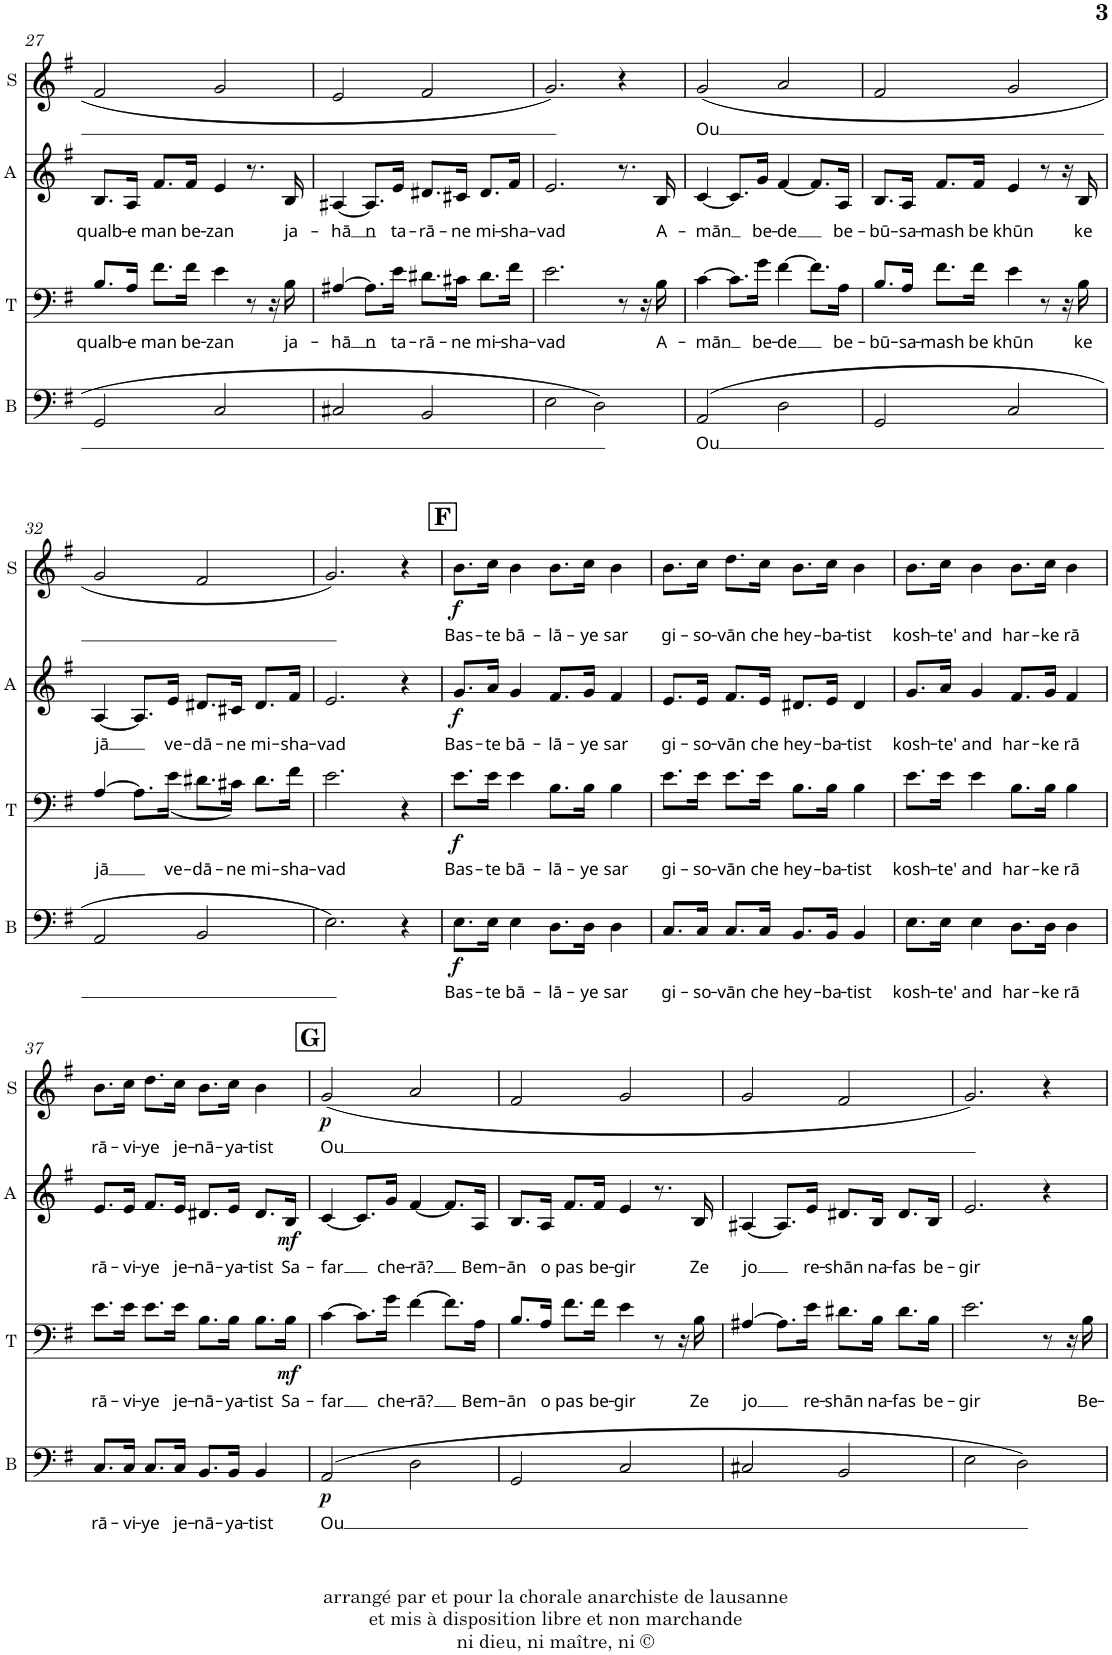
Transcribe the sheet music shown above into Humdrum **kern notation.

**kern	**text	**dynam	**kern	**text	**dynam	**kern	**text	**dynam	**kern	**text	**dynam
*part4	*part4	*part4	*part3	*part3	*part3	*part2	*part2	*part2	*part1	*part1	*part1
*staff4	*staff4	*staff4	*staff3	*staff3	*staff3	*staff2	*staff2	*staff2	*staff1	*staff1	*staff1
*I"Bass	*	*	*I"Tenor	*	*	*I"Alto	*	*	*I"Soprano	*	*
*I'B	*	*	*I'T	*	*	*I'A	*	*	*I'S	*	*
!!LO:PB:g=z
*clefF4	*	*	*clefF4	*	*	*clefG2	*	*	*clefG2	*	*
*k[f#]	*	*	*k[f#]	*	*	*k[f#]	*	*	*k[f#]	*	*
*M4/4	*	*	*M4/4	*	*	*M4/4	*	*	*M4/4	*	*
=27	=27	=27	=27	=27	=27	=27	=27	=27	=27	=27	=27
!	!	!	!	!LO:LY:b	!	!	!LO:LY:b	!	!	!	!
2GG/	.	.	8.B/L	qualb-	.	8.B/L	qualb-	.	2f#/	.	.
!	!	!	!	!LO:LY:b	!	!	!LO:LY:b	!	!	!	!
.	.	.	16A/Jk	-e	.	16A/Jk	-e	.	.	.	.
!	!	!	!	!LO:LY:b	!	!	!LO:LY:b	!	!	!	!
.	.	.	8.f#\L	man	.	8.f#/L	man	.	.	.	.
!	!	!	!	!LO:LY:b	!	!	!LO:LY:b	!	!	!	!
.	.	.	16f#\Jk	be-	.	16f#/Jk	be-	.	.	.	.
!	!	!	!	!LO:LY:b	!	!	!LO:LY:b	!	!	!	!
2C/	.	.	4e\	-zan	.	4e/	-zan	.	2g/	.	.
.	.	.	8r	.	.	8.r	.	.	.	.	.
.	.	.	16r	.	.	.	.	.	.	.	.
!	!	!	!	!LO:LY:b	!	!	!LO:LY:b	!	!	!	!
.	.	.	16B\	ja-	.	16B/	ja-	.	.	.	.
=28	=28	=28	=28	=28	=28	=28	=28	=28	=28	=28	=28
!	!	!	!	!LO:LY:b	!	!	!LO:LY:b	!	!	!	!
2C#X/	.	.	[>4A#X/	-hā	.	[<4A#X/	-hā	.	2e/	.	.
!	!	!	!	!LO:LY:b	!	!	!LO:LY:b	!	!	!	!
.	.	.	8.A#\L]	n	.	8.A#/L]	n	.	.	.	.
!	!	!	!	!LO:LY:b	!	!	!LO:LY:b	!	!	!	!
.	.	.	16e\Jk	ta-	.	16e/Jk	ta-	.	.	.	.
!	!	!	!	!LO:LY:b	!	!	!LO:LY:b	!	!	!	!
2BB/	.	.	8.d#X\L	-rā-	.	8.d#X/L	-rā-	.	2f#/	.	.
!	!	!	!	!LO:LY:b	!	!	!LO:LY:b	!	!	!	!
.	.	.	16c#X\Jk	-ne	.	16c#X/Jk	-ne	.	.	.	.
!	!	!	!	!LO:LY:b	!	!	!LO:LY:b	!	!	!	!
.	.	.	8.d#\L	mi-	.	8.d#/L	mi-	.	.	.	.
!	!	!	!	!LO:LY:b	!	!	!LO:LY:b	!	!	!	!
.	.	.	16f#\Jk	-sha-	.	16f#/Jk	-sha-	.	.	.	.
=29	=29	=29	=29	=29	=29	=29	=29	=29	=29	=29	=29
!	!	!	!	!LO:LY:b	!	!	!LO:LY:b	!	!	!	!
2E\	.	.	2.e\	-vad	.	2.e/	-vad	.	2.g/	.	.
2D\	.	.	.	.	.	.	.	.	.	.	.
.	.	.	8r	.	.	8.r	.	.	4r	.	.
.	.	.	16r	.	.	.	.	.	.	.	.
!	!	!	!	!LO:LY:b	!	!	!LO:LY:b	!	!	!	!
.	.	.	16B\	A-	.	16B/	A-	.	.	.	.
=30	=30	=30	=30	=30	=30	=30	=30	=30	=30	=30	=30
!	!LO:LY:b	!	!	!LO:LY:b	!	!	!LO:LY:b	!	!	!LO:LY:b	!
(>2AA/	Ou	.	[>4c\	-mān	.	[<4c/	-mān	.	(<2g/	Ou	.
.	.	.	8.c\L]	.	.	8.c/L]	.	.	.	.	.
!	!	!	!	!LO:LY:b	!	!	!LO:LY:b	!	!	!	!
.	.	.	16g\Jk	be-	.	16g/Jk	be-	.	.	.	.
!	!	!	!	!LO:LY:b	!	!	!LO:LY:b	!	!	!	!
2D\	.	.	[>4f#\	-de	.	[<4f#/	-de	.	2a/	.	.
.	.	.	8.f#\L]	.	.	8.f#/L]	.	.	.	.	.
!	!	!	!	!LO:LY:b	!	!	!LO:LY:b	!	!	!	!
.	.	.	16A\Jk	be-	.	16A/Jk	be-	.	.	.	.
=31	=31	=31	=31	=31	=31	=31	=31	=31	=31	=31	=31
!	!	!	!	!LO:LY:b	!	!	!LO:LY:b	!	!	!	!
2GG/	.	.	8.B/L	-bū-	.	8.B/L	-bū-	.	2f#/	.	.
!	!	!	!	!LO:LY:b	!	!	!LO:LY:b	!	!	!	!
.	.	.	16A/Jk	-sa-	.	16A/Jk	-sa-	.	.	.	.
!	!	!	!	!LO:LY:b	!	!	!LO:LY:b	!	!	!	!
.	.	.	8.f#\L	-mash	.	8.f#/L	-mash	.	.	.	.
!	!	!	!	!LO:LY:b	!	!	!LO:LY:b	!	!	!	!
.	.	.	16f#\Jk	be	.	16f#/Jk	be	.	.	.	.
!	!	!	!	!LO:LY:b	!	!	!LO:LY:b	!	!	!	!
2C/	.	.	4e\	khūn	.	4e/	khūn	.	2g/	.	.
.	.	.	8r	.	.	8r	.	.	.	.	.
.	.	.	16r	.	.	16r	.	.	.	.	.
!	!	!	!	!LO:LY:b	!	!	!LO:LY:b	!	!	!	!
.	.	.	16B\	ke	.	16B/	ke	.	.	.	.
!!LO:LB:g=z
=32	=32	=32	=32	=32	=32	=32	=32	=32	=32	=32	=32
!	!	!	!	!LO:LY:b	!	!	!LO:LY:b	!	!	!	!
2AA/	.	.	[>4A/	jā	.	[<4A/	jā	.	2g/	.	.
.	.	.	8.A\L]	.	.	8.A/L]	.	.	.	.	.
!	!	!	!	!LO:LY:b	!	!	!LO:LY:b	!	!	!	!
.	.	.	(<16e\Jk	ve-	.	16e/Jk	ve-	.	.	.	.
!	!	!	!	!LO:LY:b	!	!	!LO:LY:b	!	!	!	!
2BB/	.	.	8.d#X\L	-dā-	.	8.d#X/L	-dā-	.	2f#/	.	.
!	!	!	!	!LO:LY:b	!	!	!LO:LY:b	!	!	!	!
.	.	.	16c#X\Jk)	-ne	.	16c#X/Jk	-ne	.	.	.	.
!	!	!	!	!LO:LY:b	!	!	!LO:LY:b	!	!	!	!
.	.	.	8.d#\L	mi-	.	8.d#/L	mi-	.	.	.	.
!	!	!	!	!LO:LY:b	!	!	!LO:LY:b	!	!	!	!
.	.	.	16f#\Jk	-sha-	.	16f#/Jk	-sha-	.	.	.	.
=33	=33	=33	=33	=33	=33	=33	=33	=33	=33	=33	=33
!	!	!	!	!LO:LY:b	!	!	!LO:LY:b	!	!	!	!
2.E\)	.	.	2.e\	-vad	.	2.e/	-vad	.	2.g/)	.	.
4r	.	.	4r	.	.	4r	.	.	4r	.	.
!!LO:REH:place=s1:a:B:cj:fs=14:t=F
=34	=34	=34	=34	=34	=34	=34	=34	=34	=34	=34	=34
!	!LO:LY:b	!LO:DY:b	!	!LO:LY:b	!LO:DY:b	!	!LO:LY:b	!LO:DY:b	!	!LO:LY:b	!LO:DY:b
8.E\L	Bas-	f	8.e\L	Bas-	f	8.g/L	Bas-	f	8.b\L	Bas-	f
!	!LO:LY:b	!	!	!LO:LY:b	!	!	!LO:LY:b	!	!	!LO:LY:b	!
16E\Jk	-te	.	16e\Jk	-te	.	16a/Jk	-te	.	16cc\Jk	-te	.
!	!LO:LY:b	!	!	!LO:LY:b	!	!	!LO:LY:b	!	!	!LO:LY:b	!
4E\	bā-	.	4e\	bā-	.	4g/	bā-	.	4b\	bā-	.
!	!LO:LY:b	!	!	!LO:LY:b	!	!	!LO:LY:b	!	!	!LO:LY:b	!
8.D\L	-lā-	.	8.B\L	-lā-	.	8.f#/L	-lā-	.	8.b\L	-lā-	.
!	!LO:LY:b	!	!	!LO:LY:b	!	!	!LO:LY:b	!	!	!LO:LY:b	!
16D\Jk	-ye	.	16B\Jk	-ye	.	16g/Jk	-ye	.	16cc\Jk	-ye	.
!	!LO:LY:b	!	!	!LO:LY:b	!	!	!LO:LY:b	!	!	!LO:LY:b	!
4D\	sar	.	4B\	sar	.	4f#/	sar	.	4b\	sar	.
=35	=35	=35	=35	=35	=35	=35	=35	=35	=35	=35	=35
!	!LO:LY:b	!	!	!LO:LY:b	!	!	!LO:LY:b	!	!	!LO:LY:b	!
8.C/L	gi-	.	8.e\L	gi-	.	8.e/L	gi-	.	8.b\L	gi-	.
!	!LO:LY:b	!	!	!LO:LY:b	!	!	!LO:LY:b	!	!	!LO:LY:b	!
16C/Jk	-so-	.	16e\Jk	-so-	.	16e/Jk	-so-	.	16cc\Jk	-so-	.
!	!LO:LY:b	!	!	!LO:LY:b	!	!	!LO:LY:b	!	!	!LO:LY:b	!
8.C/L	-vān	.	8.e\L	-vān	.	8.f#/L	-vān	.	8.dd\L	-vān	.
!	!LO:LY:b	!	!	!LO:LY:b	!	!	!LO:LY:b	!	!	!LO:LY:b	!
16C/Jk	che	.	16e\Jk	che	.	16e/Jk	che	.	16cc\Jk	che	.
!	!LO:LY:b	!	!	!LO:LY:b	!	!	!LO:LY:b	!	!	!LO:LY:b	!
8.BB/L	hey-	.	8.B\L	hey-	.	8.d#X/L	hey-	.	8.b\L	hey-	.
!	!LO:LY:b	!	!	!LO:LY:b	!	!	!LO:LY:b	!	!	!LO:LY:b	!
16BB/Jk	-ba-	.	16B\Jk	-ba-	.	16e/Jk	-ba-	.	16cc\Jk	-ba-	.
!	!LO:LY:b	!	!	!LO:LY:b	!	!	!LO:LY:b	!	!	!LO:LY:b	!
4BB/	-tist	.	4B\	-tist	.	4d#/	-tist	.	4b\	-tist	.
=36	=36	=36	=36	=36	=36	=36	=36	=36	=36	=36	=36
!	!LO:LY:b	!	!	!LO:LY:b	!	!	!LO:LY:b	!	!	!LO:LY:b	!
8.E\L	kosh-	.	8.e\L	kosh-	.	8.g/L	kosh-	.	8.b\L	kosh-	.
!	!LO:LY:b	!	!	!LO:LY:b	!	!	!LO:LY:b	!	!	!LO:LY:b	!
16E\Jk	-te'	.	16e\Jk	-te'	.	16a/Jk	-te'	.	16cc\Jk	-te'	.
!	!LO:LY:b	!	!	!LO:LY:b	!	!	!LO:LY:b	!	!	!LO:LY:b	!
4E\	and	.	4e\	and	.	4g/	and	.	4b\	and	.
!	!LO:LY:b	!	!	!LO:LY:b	!	!	!LO:LY:b	!	!	!LO:LY:b	!
8.D\L	har-	.	8.B\L	har-	.	8.f#/L	har-	.	8.b\L	har-	.
!	!LO:LY:b	!	!	!LO:LY:b	!	!	!LO:LY:b	!	!	!LO:LY:b	!
16D\Jk	-ke	.	16B\Jk	-ke	.	16g/Jk	-ke	.	16cc\Jk	-ke	.
!	!LO:LY:b	!	!	!LO:LY:b	!	!	!LO:LY:b	!	!	!LO:LY:b	!
4D\	rā	.	4B\	rā	.	4f#/	rā	.	4b\	rā	.
!!LO:LB:g=z
=37	=37	=37	=37	=37	=37	=37	=37	=37	=37	=37	=37
!	!LO:LY:b	!	!	!LO:LY:b	!	!	!LO:LY:b	!	!	!LO:LY:b	!
8.C/L	rā-	.	8.e\L	rā-	.	8.e/L	rā-	.	8.b\L	rā-	.
!	!LO:LY:b	!	!	!LO:LY:b	!	!	!LO:LY:b	!	!	!LO:LY:b	!
16C/Jk	-vi-	.	16e\Jk	-vi-	.	16e/Jk	-vi-	.	16cc\Jk	-vi-	.
!	!LO:LY:b	!	!	!LO:LY:b	!	!	!LO:LY:b	!	!	!LO:LY:b	!
8.C/L	-ye	.	8.e\L	-ye	.	8.f#/L	-ye	.	8.dd\L	-ye	.
!	!LO:LY:b	!	!	!LO:LY:b	!	!	!LO:LY:b	!	!	!LO:LY:b	!
16C/Jk	je-	.	16e\Jk	je-	.	16e/Jk	je-	.	16cc\Jk	je-	.
!	!LO:LY:b	!	!	!LO:LY:b	!	!	!LO:LY:b	!	!	!LO:LY:b	!
8.BB/L	-nā-	.	8.B\L	-nā-	.	8.d#X/L	-nā-	.	8.b\L	-nā-	.
!	!LO:LY:b	!	!	!LO:LY:b	!	!	!LO:LY:b	!	!	!LO:LY:b	!
16BB/Jk	-ya-	.	16B\Jk	-ya-	.	16e/Jk	-ya-	.	16cc\Jk	-ya-	.
!	!LO:LY:b	!	!	!LO:LY:b	!	!	!LO:LY:b	!	!	!LO:LY:b	!
4BB/	-tist	.	8.B\L	-tist	.	8.d#/L	-tist	.	4b\	-tist	.
!	!	!	!	!LO:LY:b	!LO:DY:b	!	!LO:LY:b	!LO:DY:b	!	!	!
.	.	.	16B\Jk	Sa-	mf	16B/Jk	Sa-	mf	.	.	.
!!LO:REH:place=s1:a:B:cj:fs=14:t=G
=38	=38	=38	=38	=38	=38	=38	=38	=38	=38	=38	=38
!	!LO:LY:b	!LO:DY:b	!	!LO:LY:b	!	!	!LO:LY:b	!	!	!LO:LY:b	!LO:DY:b
(>2AA/	Ou	p	[>4c\	-far	.	[<4c/	-far	.	(<2g/	Ou	p
.	.	.	8.c\L]	.	.	8.c/L]	.	.	.	.	.
!	!	!	!	!LO:LY:b	!	!	!LO:LY:b	!	!	!	!
.	.	.	16g\Jk	che-	.	16g/Jk	che-	.	.	.	.
!	!	!	!	!LO:LY:b	!	!	!LO:LY:b	!	!	!	!
2D\	.	.	[>4f#\	-rā?	.	[<4f#/	-rā?	.	2a/	.	.
.	.	.	8.f#\L]	.	.	8.f#/L]	.	.	.	.	.
!	!	!	!	!LO:LY:b	!	!	!LO:LY:b	!	!	!	!
.	.	.	16A\Jk	Bem-	.	16A/Jk	Bem-	.	.	.	.
=39	=39	=39	=39	=39	=39	=39	=39	=39	=39	=39	=39
!	!	!	!	!LO:LY:b	!	!	!LO:LY:b	!	!	!	!
2GG/	.	.	8.B/L	-ān	.	8.B/L	-ān	.	2f#/	.	.
!	!	!	!	!LO:LY:b	!	!	!LO:LY:b	!	!	!	!
.	.	.	16A/Jk	o	.	16A/Jk	o	.	.	.	.
!	!	!	!	!LO:LY:b	!	!	!LO:LY:b	!	!	!	!
.	.	.	8.f#\L	pas	.	8.f#/L	pas	.	.	.	.
!	!	!	!	!LO:LY:b	!	!	!LO:LY:b	!	!	!	!
.	.	.	16f#\Jk	be-	.	16f#/Jk	be-	.	.	.	.
!	!	!	!	!LO:LY:b	!	!	!LO:LY:b	!	!	!	!
2C/	.	.	4e\	-gir	.	4e/	-gir	.	2g/	.	.
.	.	.	8r	.	.	8.r	.	.	.	.	.
.	.	.	16r	.	.	.	.	.	.	.	.
!	!	!	!	!LO:LY:b	!	!	!LO:LY:b	!	!	!	!
.	.	.	16B\	Ze	.	16B/	Ze	.	.	.	.
=40	=40	=40	=40	=40	=40	=40	=40	=40	=40	=40	=40
!	!	!	!	!LO:LY:b	!	!	!LO:LY:b	!	!	!	!
2C#X/	.	.	[>4A#X/	jo	.	[<4A#X/	jo	.	2g/	.	.
.	.	.	8.A#\L]	.	.	8.A#/L]	.	.	.	.	.
!	!	!	!	!LO:LY:b	!	!	!LO:LY:b	!	!	!	!
.	.	.	16e\Jk	re-	.	16e/Jk	re-	.	.	.	.
!	!	!	!	!LO:LY:b	!	!	!LO:LY:b	!	!	!	!
2BB/	.	.	8.d#X\L	-shān	.	8.d#X/L	-shān	.	2f#/	.	.
!	!	!	!	!LO:LY:b	!	!	!LO:LY:b	!	!	!	!
.	.	.	16B\Jk	na-	.	16B/Jk	na-	.	.	.	.
!	!	!	!	!LO:LY:b	!	!	!LO:LY:b	!	!	!	!
.	.	.	8.d#\L	-fas	.	8.d#/L	-fas	.	.	.	.
!	!	!	!	!LO:LY:b	!	!	!LO:LY:b	!	!	!	!
.	.	.	16B\Jk	be-	.	16B/Jk	be-	.	.	.	.
=41	=41	=41	=41	=41	=41	=41	=41	=41	=41	=41	=41
!	!	!	!	!LO:LY:b	!	!	!LO:LY:b	!	!	!	!
2E\	.	.	2.e\	-gir	.	2.e/	-gir	.	2.g/)	.	.
2D\)	.	.	.	.	.	.	.	.	.	.	.
.	.	.	8r	.	.	4r	.	.	4r	.	.
.	.	.	16r	.	.	.	.	.	.	.	.
!	!	!	!	!LO:LY:b	!	!	!	!	!	!	!
.	.	.	16B\	Be-	.	.	.	.	.	.	.
=	=	=	=	=	=	=	=	=	=	=	=
*-	*-	*-	*-	*-	*-	*-	*-	*-	*-	*-	*-
